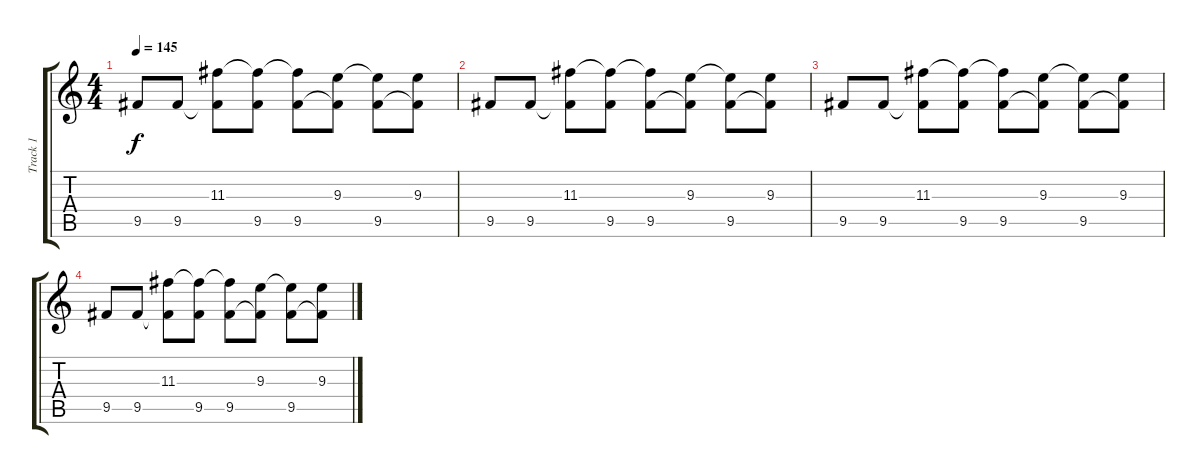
\track ("Track 1" "Track 1") {instrument overdrivenguitar}
\staff {score tabs}
\tuning (E4 B3 G3 D3 A2 E2) {hide}
\ts (4 4)
\tempo 145
\clef g2
\ks c
9.5.8{dy f} 9.5.8 (11.3 9.5{t}).8 (11.3{t} 9.5).8 (11.3{t} 9.5).8 (9.3 9.5{t}).8 (9.3{t} 9.5).8 (9.3 9.5{t}).8 |
9.5.8 9.5.8 (11.3 9.5{t}).8 (11.3{t} 9.5).8 (11.3{t} 9.5).8 (9.3 9.5{t}).8 (9.3{t} 9.5).8 (9.3 9.5{t}).8 |
9.5.8 9.5.8 (11.3 9.5{t}).8 (11.3{t} 9.5).8 (11.3{t} 9.5).8 (9.3 9.5{t}).8 (9.3{t} 9.5).8 (9.3 9.5{t}).8 |
9.5.8 9.5.8 (11.3 9.5{t}).8 (11.3{t} 9.5).8 (11.3{t} 9.5).8 (9.3 9.5{t}).8 (9.3{t} 9.5).8 (9.3 9.5{t}).8
